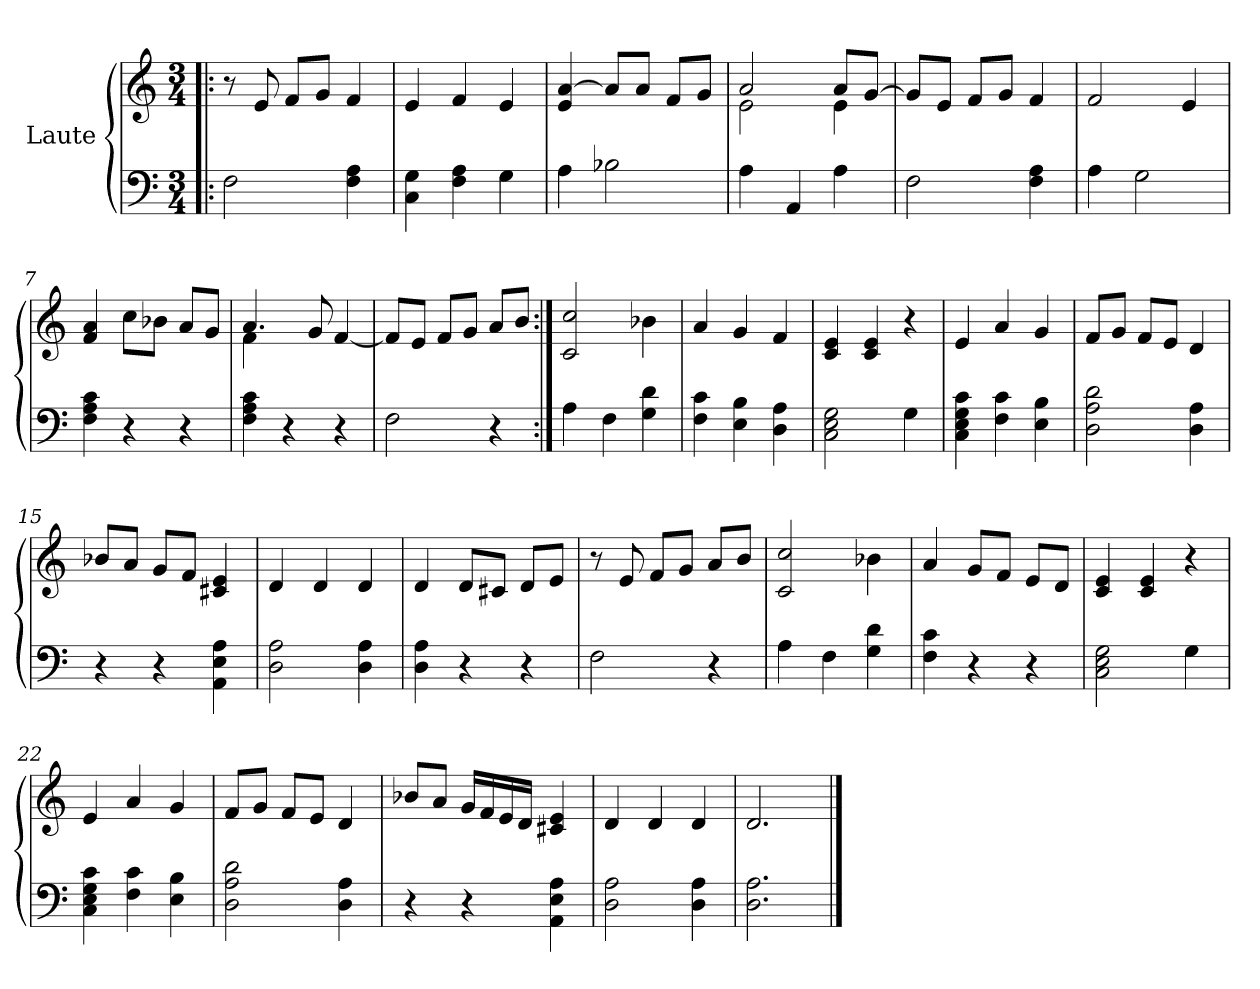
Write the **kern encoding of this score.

**kern	**kern
*part1	*part1
*staff2	*staff1
*I"Laute	*
*clefF4	*clefG2
*k[]	*k[]
*M3/4	*M3/4
=1!|:	=1!|:
2F\	8r
.	8e/
.	8f/L
.	8g/J
4F\ 4A\	4f/
=2	=2
4C\ 4G\	4e/
4F\ 4A\	4f/
4G\	4e/
=3	=3
4A\	4e/ [4a/
2B-X\	8a/L]
.	8a/J
.	8f/L
.	8g/J
=4	=4
*	*^
4A\	2a/	2e\
4AA/	.	.
4A\	8a/L	4e\
.	[8g/J	.
*	*v	*v
=5	=5
2F\	8g/L]
.	8e/J
.	8f/L
.	8g/J
4F\ 4A\	4f/
=6	=6
4A\	2f/
2G\	.
.	4e/
!!LO:LB:g=z
=7	=7
4F\ 4A\ 4c\	4f/ 4a/
4r	8cc\L
.	8b-X\J
4r	8a/L
.	8g/J
=8	=8
*	*^
4F\ 4A\ 4c\	4.a/	4f\
4r	.	2ryy
.	8g/	.
4r	[4f/	.
*	*v	*v
=9	=9
2F\	8f/L]
.	8e/J
.	8f/L
.	8g/J
4r	8a/L
.	8b/J
=10:|!	=10:|!
4A\	2c/ 2cc/
4F\	.
4G\ 4d\	4b-X\
=11	=11
4F\ 4c\	4a/
4E\ 4B\	4g/
4D\ 4A\	4f/
=12	=12
2C\ 2E\ 2G\	4c/ 4e/
.	4c/ 4e/
4G\	4r
!!LO:LB:g=z
=13	=13
4C\ 4E\ 4G\ 4c\	4e/
4F\ 4c\	4a/
4E\ 4B\	4g/
=14	=14
2D\ 2A\ 2d\	8f/L
.	8g/J
.	8f/L
.	8e/J
4D\ 4A\	4d/
=15	=15
4r	8b-X/L
.	8a/J
4r	8g/L
.	8f/J
4AA\ 4E\ 4A\	4c#X/ 4e/
=16	=16
2D\ 2A\	4d/
.	4d/
4D\ 4A\	4d/
=17	=17
4D\ 4A\	4d/
4r	8d/L
.	8c#X/J
4r	8d/L
.	8e/J
!!LO:LB:g=z
=18	=18
2F\	8r
.	8e/
.	8f/L
.	8g/J
4r	8a/L
.	8b/J
=19	=19
4A\	2c/ 2cc/
4F\	.
4G\ 4d\	4b-X\
=20	=20
4F\ 4c\	4a/
4r	8g/L
.	8f/J
4r	8e/L
.	8d/J
=21	=21
2C\ 2E\ 2G\	4c/ 4e/
.	4c/ 4e/
4G\	4r
=22	=22
4C\ 4E\ 4G\ 4c\	4e/
4F\ 4c\	4a/
4E\ 4B\	4g/
=23	=23
2D\ 2A\ 2d\	8f/L
.	8g/J
.	8f/L
.	8e/J
4D\ 4A\	4d/
!!LO:LB:g=z
=24	=24
4r	8b-X/L
.	8a/J
4r	16g/LL
.	16f/
.	16e/
.	16d/JJ
4AA\ 4E\ 4A\	4c#X/ 4e/
=25	=25
2D\ 2A\	4d/
.	4d/
4D\ 4A\	4d/
=26	=26
2.D\ 2.A\	2.d/
==	==
*-	*-
